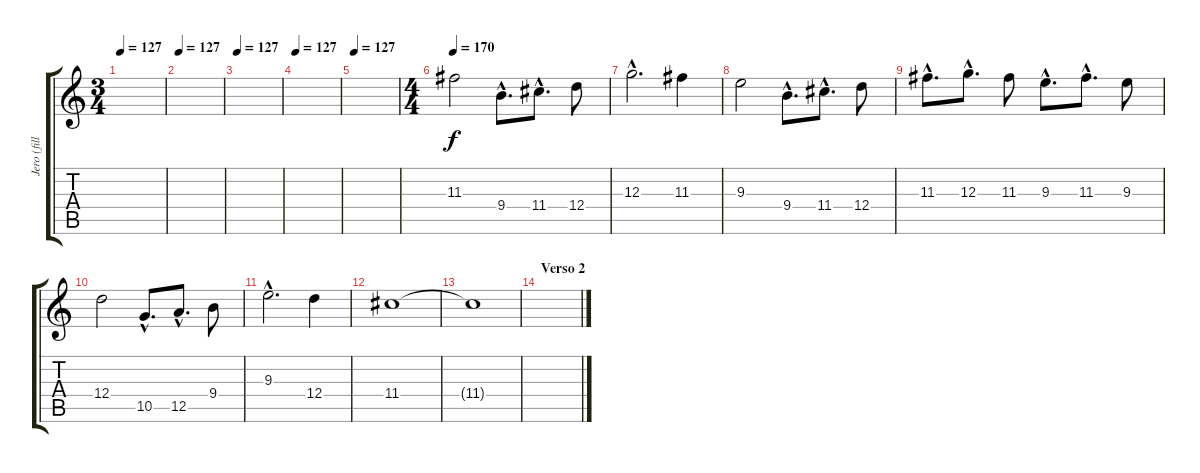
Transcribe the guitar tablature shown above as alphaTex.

\track ("Jero (fills/solo)" "Jero (fill") {instrument distortionguitar}
\staff {score tabs}
\tuning (E4 B3 G3 D3 A2 E2) {hide}
\ts (3 4)
\tempo 127
\clef g2
\ks c
|
\tempo 127
|
\tempo 127
|
\tempo 127
|
\tempo 127
|
\ts (4 4)
\tempo 170
11.3.2 9.4{hac}.8{d} 11.4{hac}.8{d} 12.4.8 |
12.3{hac}.2{d} 11.3.4 |
9.3.2 9.4{hac}.8{d} 11.4{hac}.8{d} 12.4.8 |
11.3{hac}.8{d} 12.3{hac}.8{d} 11.3.8 9.3{hac}.8{d} 11.3{hac}.8{d} 9.3.8 |
12.4.2 10.5{hac}.8{d} 12.5{hac}.8{d} 9.4.8 |
9.3{hac}.2{d} 12.4.4 |
11.4.1 |
11.4{t}.1 |
\section ("" "Verso 2")
